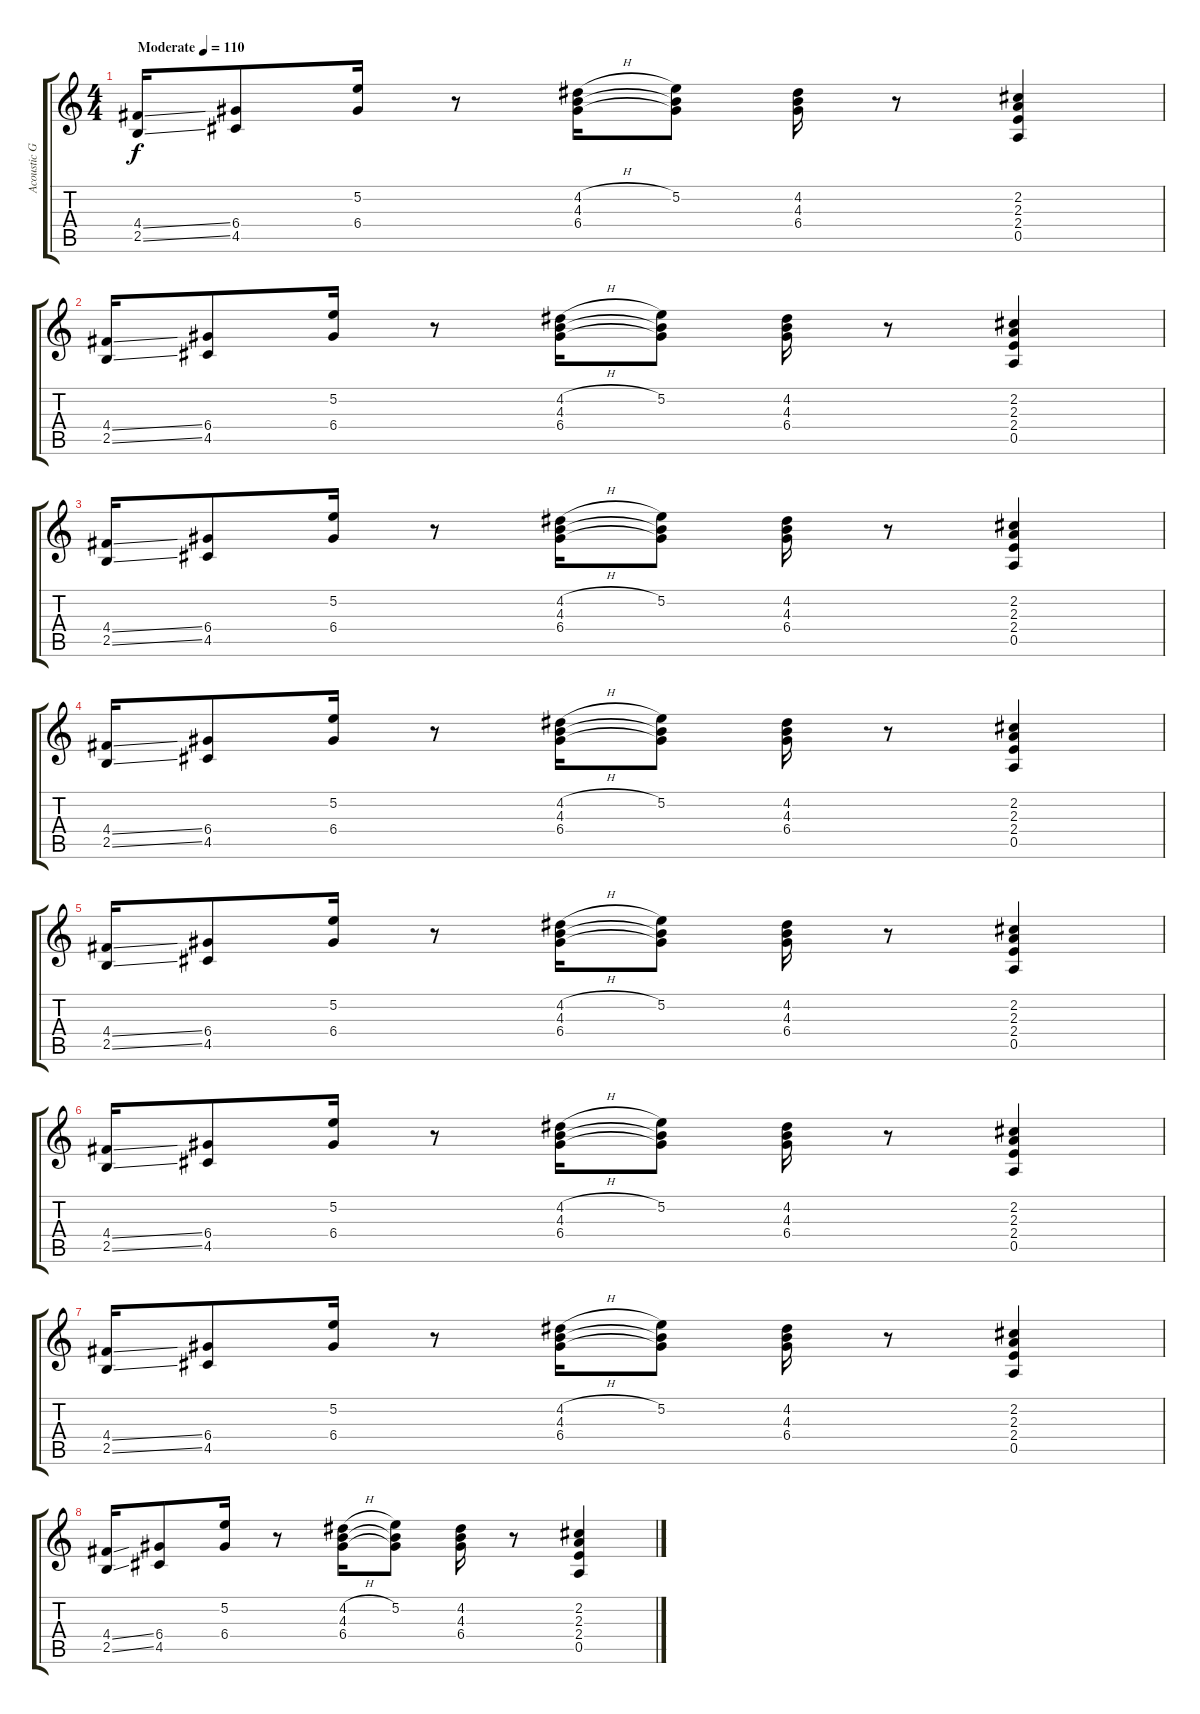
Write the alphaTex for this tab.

\track ("Acoustic Gtr" "Acoustic G") {instrument acousticguitarsteel}
\staff {score tabs}
\tuning (E4 B3 G3 D3 A2 E2) {hide}
\ts (4 4)
\tempo (110 "Moderate")
\clef g2
\ks c
(4.4{ss} 2.5{ss}).16{dy f instrument acousticguitarsteel} (6.4 4.5).8 (5.2 6.4).16 r.8 (4.2{h} 4.3 6.4).16 (5.2 4.3{t} 6.4{t}).8 (4.2 4.3 6.4).16 r.8 (2.2 2.3 2.4 0.5).4 |
(4.4{ss} 2.5{ss}).16 (6.4 4.5).8 (5.2 6.4).16 r.8 (4.2{h} 4.3 6.4).16 (5.2 4.3{t} 6.4{t}).8 (4.2 4.3 6.4).16 r.8 (2.2 2.3 2.4 0.5).4 |
(4.4{ss} 2.5{ss}).16 (6.4 4.5).8 (5.2 6.4).16 r.8 (4.2{h} 4.3 6.4).16 (5.2 4.3{t} 6.4{t}).8 (4.2 4.3 6.4).16 r.8 (2.2 2.3 2.4 0.5).4 |
(4.4{ss} 2.5{ss}).16 (6.4 4.5).8 (5.2 6.4).16 r.8 (4.2{h} 4.3 6.4).16 (5.2 4.3{t} 6.4{t}).8 (4.2 4.3 6.4).16 r.8 (2.2 2.3 2.4 0.5).4 |
(4.4{ss} 2.5{ss}).16 (6.4 4.5).8 (5.2 6.4).16 r.8 (4.2{h} 4.3 6.4).16 (5.2 4.3{t} 6.4{t}).8 (4.2 4.3 6.4).16 r.8 (2.2 2.3 2.4 0.5).4 |
(4.4{ss} 2.5{ss}).16 (6.4 4.5).8 (5.2 6.4).16 r.8 (4.2{h} 4.3 6.4).16 (5.2 4.3{t} 6.4{t}).8 (4.2 4.3 6.4).16 r.8 (2.2 2.3 2.4 0.5).4 |
(4.4{ss} 2.5{ss}).16 (6.4 4.5).8 (5.2 6.4).16 r.8 (4.2{h} 4.3 6.4).16 (5.2 4.3{t} 6.4{t}).8 (4.2 4.3 6.4).16 r.8 (2.2 2.3 2.4 0.5).4 |
(4.4{ss} 2.5{ss}).16 (6.4 4.5).8 (5.2 6.4).16 r.8 (4.2{h} 4.3 6.4).16 (5.2 4.3{t} 6.4{t}).8 (4.2 4.3 6.4).16 r.8 (2.2 2.3 2.4 0.5).4
